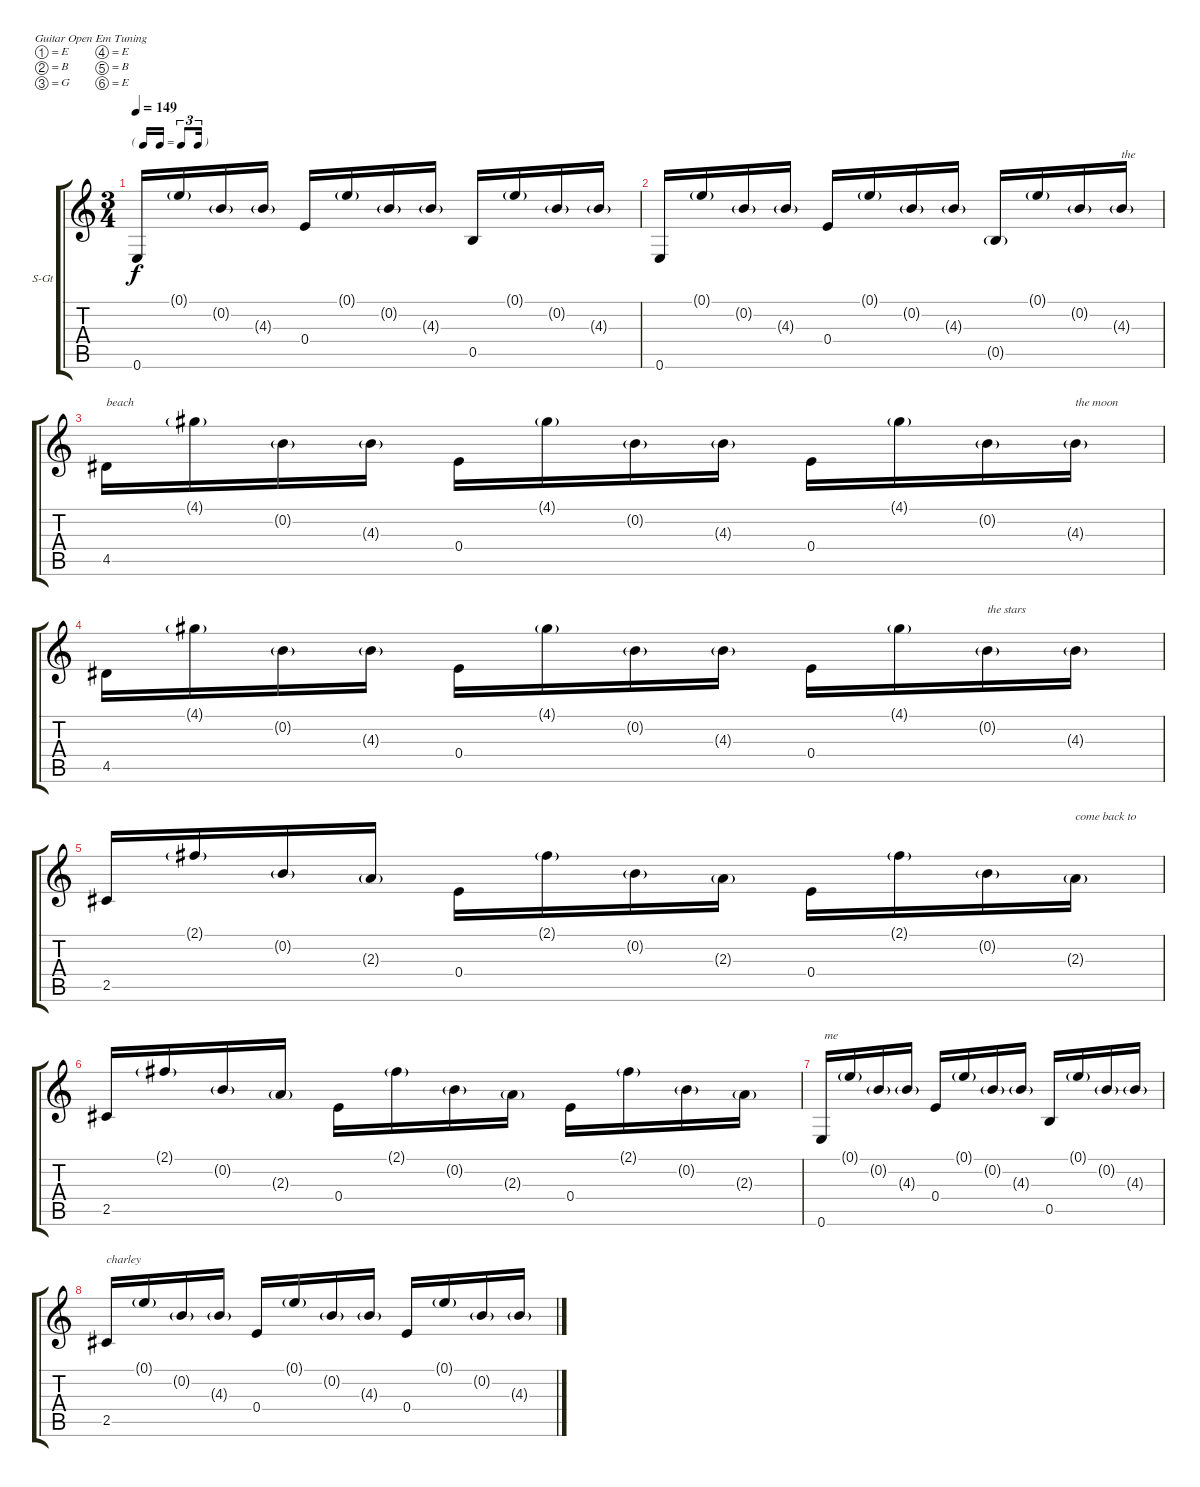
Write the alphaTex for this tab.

\defaultSystemsLayout 4
\bracketExtendMode groupsimilarinstruments
\firstSystemTrackNameOrientation horizontal
\otherSystemsTrackNameOrientation horizontal
\track ("Steel Guitar" "S-Gt") {instrument acousticguitarsteel}
\staff {score tabs}
\tuning (E4 B3 G3 E3 B2 E2)
\ts (3 4)
\tf triplet16th
\tempo 149
\clef g2
\ks c
0.6.16{dy f} 0.1{g}.16 0.2{g}.16 4.3{g}.16 0.4.16 0.1{g}.16 0.2{g}.16 4.3{g}.16 0.5.16 0.1{g}.16 0.2{g}.16 4.3{g}.16 |
0.6.16 0.1{g}.16 0.2{g}.16 4.3{g}.16 0.4.16 0.1{g}.16 0.2{g}.16 4.3{g}.16 0.5{g}.16 0.1{g}.16 0.2{g}.16 4.3{g}.16{txt "the"} |
4.5.16{txt "beach"} 4.1{g}.16 0.2{g}.16 4.3{g}.16 0.4.16 4.1{g}.16 0.2{g}.16 4.3{g}.16 0.4.16 4.1{g}.16 0.2{g}.16 4.3{g}.16{txt "the moon"} |
4.5.16 4.1{g}.16 0.2{g}.16 4.3{g}.16 0.4.16 4.1{g}.16 0.2{g}.16 4.3{g}.16 0.4.16 4.1{g}.16 0.2{g}.16{txt "the stars"} 4.3{g}.16 |
2.5.16 2.1{g}.16 0.2{g}.16 2.3{g}.16 0.4.16 2.1{g}.16 0.2{g}.16 2.3{g}.16 0.4.16 2.1{g}.16 0.2{g}.16 2.3{g}.16{txt "come back to"} |
2.5.16 2.1{g}.16 0.2{g}.16 2.3{g}.16 0.4.16 2.1{g}.16 0.2{g}.16 2.3{g}.16 0.4.16 2.1{g}.16 0.2{g}.16 2.3{g}.16 |
0.6.16{txt " me"} 0.1{g}.16 0.2{g}.16 4.3{g}.16 0.4.16 0.1{g}.16 0.2{g}.16 4.3{g}.16 0.5.16 0.1{g}.16 0.2{g}.16 4.3{g}.16 |
2.5.16{txt "charley\n"} 0.1{g}.16 0.2{g}.16 4.3{g}.16 0.4.16 0.1{g}.16 0.2{g}.16 4.3{g}.16 0.4.16 0.1{g}.16 0.2{g}.16 4.3{g}.16
